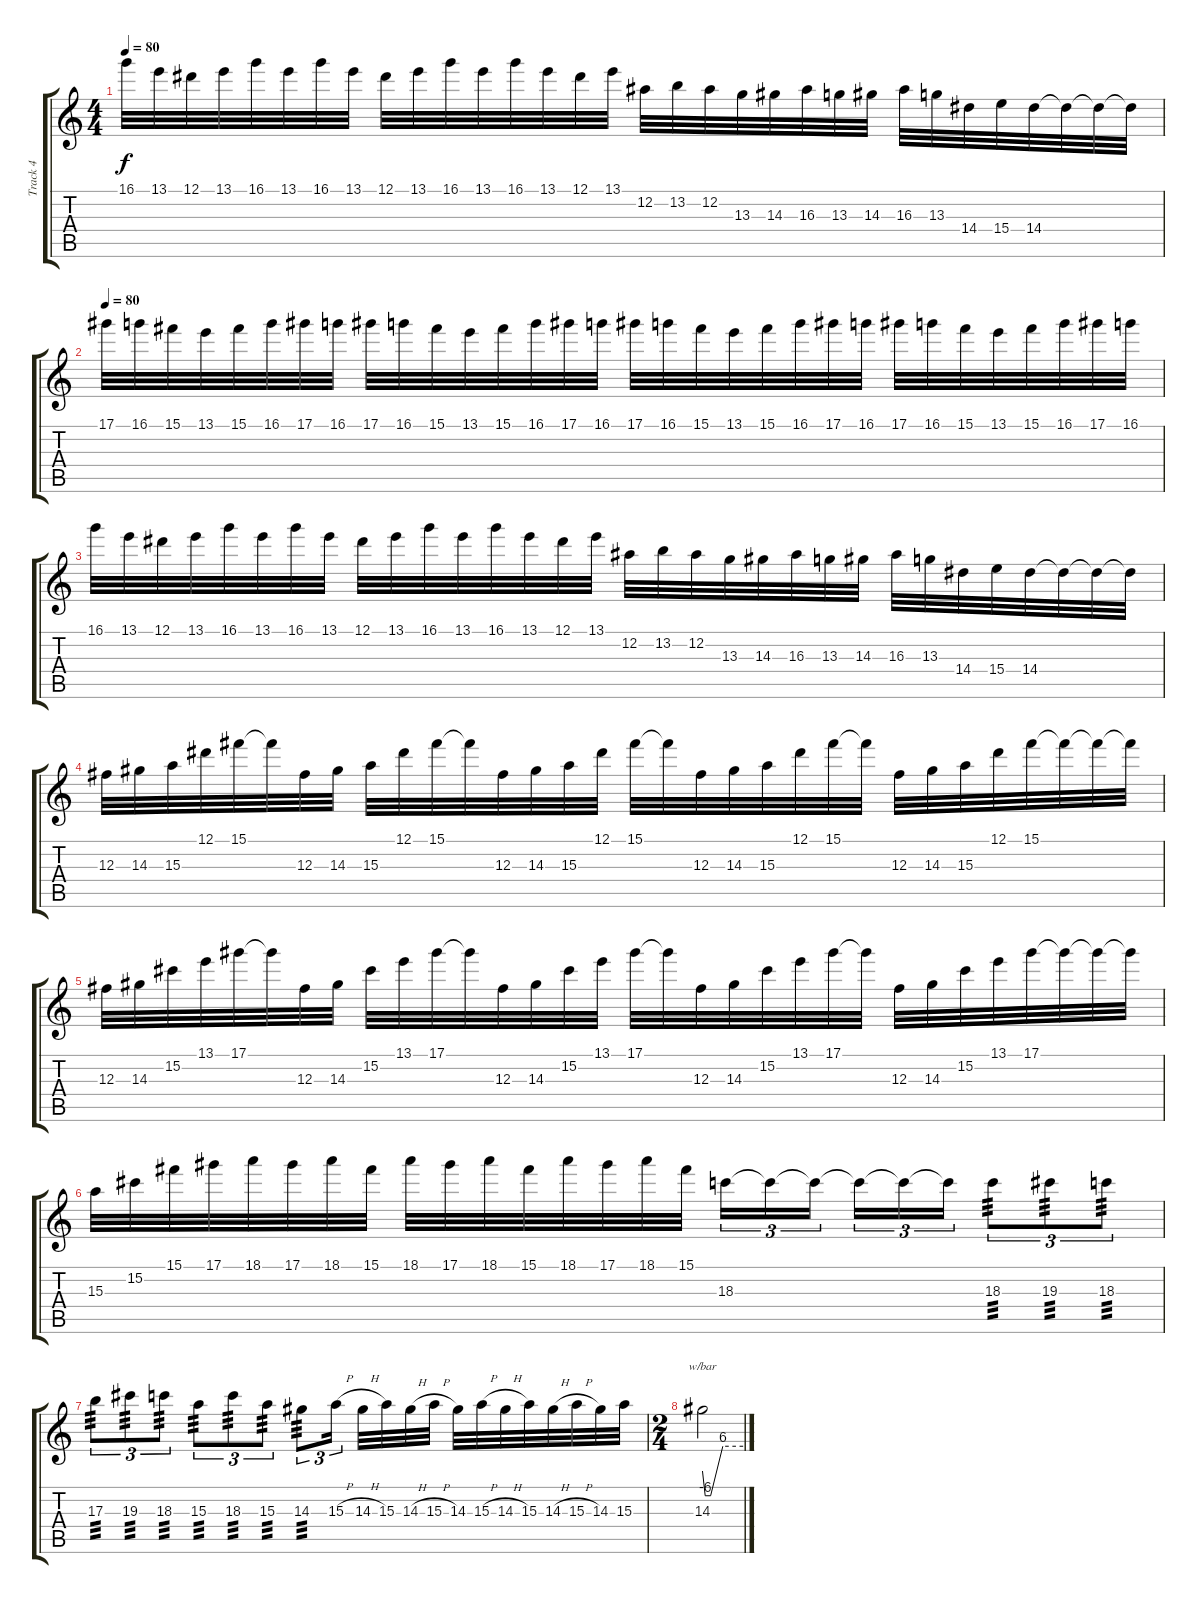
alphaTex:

\track ("Track 4" "Track 4") {instrument distortionguitar}
\staff {score tabs}
\tuning (Eb4 Bb3 Gb3 Db3 Ab2 Db2) {hide}
\ts (4 4)
\tempo 80
\clef g2
\ks c
16.1.32{dy f} 13.1.32 12.1.32 13.1.32 16.1.32 13.1.32 16.1.32 13.1.32 12.1.32 13.1.32 16.1.32 13.1.32 16.1.32 13.1.32 12.1.32 13.1.32 12.2.32 13.2.32 12.2.32 13.3.32 14.3.32 16.3.32 13.3.32 14.3.32 16.3.32 13.3.32 14.4.32 15.4.32 14.4.32 14.4{t}.32 14.4{t}.32 14.4{t}.32 |
\tempo 80
17.1.32 16.1.32 15.1.32 13.1.32 15.1.32 16.1.32 17.1.32 16.1.32 17.1.32 16.1.32 15.1.32 13.1.32 15.1.32 16.1.32 17.1.32 16.1.32 17.1.32 16.1.32 15.1.32 13.1.32 15.1.32 16.1.32 17.1.32 16.1.32 17.1.32 16.1.32 15.1.32 13.1.32 15.1.32 16.1.32 17.1.32 16.1.32 |
16.1.32 13.1.32 12.1.32 13.1.32 16.1.32 13.1.32 16.1.32 13.1.32 12.1.32 13.1.32 16.1.32 13.1.32 16.1.32 13.1.32 12.1.32 13.1.32 12.2.32 13.2.32 12.2.32 13.3.32 14.3.32 16.3.32 13.3.32 14.3.32 16.3.32 13.3.32 14.4.32 15.4.32 14.4.32 14.4{t}.32 14.4{t}.32 14.4{t}.32 |
12.3.32 14.3.32 15.3.32 12.1.32 15.1.32 15.1{t}.32 12.3.32 14.3.32 15.3.32 12.1.32 15.1.32 15.1{t}.32 12.3.32 14.3.32 15.3.32 12.1.32 15.1.32 15.1{t}.32 12.3.32 14.3.32 15.3.32 12.1.32 15.1.32 15.1{t}.32 12.3.32 14.3.32 15.3.32 12.1.32 15.1.32 15.1{t}.32 15.1{t}.32 15.1{t}.32 |
12.3.32 14.3.32 15.2.32 13.1.32 17.1.32 17.1{t}.32 12.3.32 14.3.32 15.2.32 13.1.32 17.1.32 17.1{t}.32 12.3.32 14.3.32 15.2.32 13.1.32 17.1.32 17.1{t}.32 12.3.32 14.3.32 15.2.32 13.1.32 17.1.32 17.1{t}.32 12.3.32 14.3.32 15.2.32 13.1.32 17.1.32 17.1{t}.32 17.1{t}.32 17.1{t}.32 |
15.3.32 15.2.32 15.1.32 17.1.32 18.1.32 17.1.32 18.1.32 15.1.32 18.1.32 17.1.32 18.1.32 15.1.32 18.1.32 17.1.32 18.1.32 15.1.32 18.3.16{tu (3 2)} 18.3{t}.16{tu (3 2)} 18.3{t}.16{tu (3 2) beam splitsecondary} 18.3{t}.16{tu (3 2)} 18.3{t}.16{tu (3 2)} 18.3{t}.16{tu (3 2)} 18.3.8{tu (3 2) tp 3} 19.3.8{tu (3 2) tp 3} 18.3.8{tu (3 2) tp 3} |
17.3.8{tu (3 2) tp 3} 19.3.8{tu (3 2) tp 3} 18.3.8{tu (3 2) tp 3} 15.3.8{tu (3 2) tp 3} 18.3.8{tu (3 2) tp 3} 15.3.8{tu (3 2) tp 3} 14.3.8{tu (3 2) tp 3} 15.3{h}.16{tu (3 2) beam splitsecondary} 14.3{h}.32 15.3.32 14.3{h}.32 15.3{h}.32 14.3.32 15.3{h}.32 14.3{h}.32 15.3.32 14.3{h}.32 15.3{h}.32 14.3.32 15.3.32 |
\ts (2 4)
14.3.2{tbe (custom default 0 0 4 -24 12 -24 30 24 60 24)}
